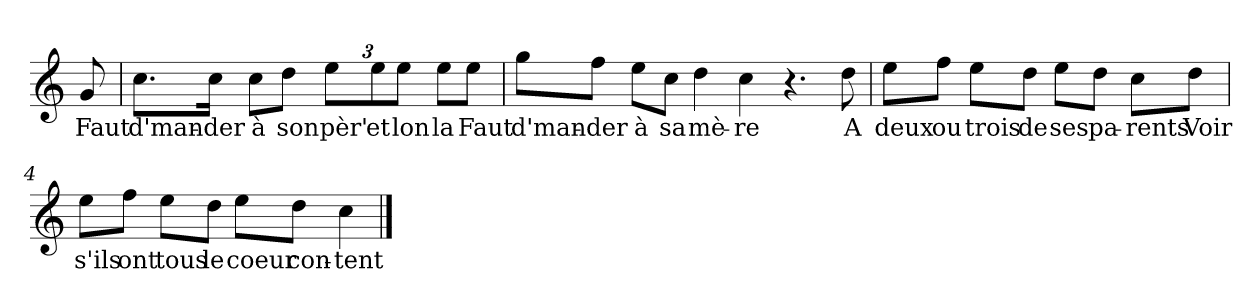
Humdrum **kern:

**kern	**text
*part1	*part1
*staff1	*staff1
*clefG2	*
*k[]	*
*C:	*
=	=
!	!LO:LY:b
8g/	Faut
=1	=1
!	!LO:LY:b
8.cc\L	d'man-
!	!LO:LY:b
16cc\Jk	-der
!	!LO:LY:b
8cc\L	à
!	!LO:LY:b
8dd\J	son
!	!LO:LY:b
12ee\L	pèr'
!	!LO:LY:b
12ee\	et
!	!LO:LY:b
12ee\J	lon
!	!LO:LY:b
8ee\L	la
!	!LO:LY:b
8ee\J	Faut
=2	=2
!	!LO:LY:b
8gg\L	d'man-
!	!LO:LY:b
8ff\J	-der
!	!LO:LY:b
8ee\L	à
!	!LO:LY:b
8cc\J	sa
!	!LO:LY:b
4dd\	mè-
!	!LO:LY:b
4cc\	-re
4.r	.
!	!LO:LY:b
8dd\	A
!!LO:LB:g=z
=3	=3
!	!LO:LY:b
8ee\L	deux
!	!LO:LY:b
8ff\J	ou
!	!LO:LY:b
8ee\L	trois
!	!LO:LY:b
8dd\J	de
!	!LO:LY:b
8ee\L	ses
!	!LO:LY:b
8dd\J	pa-
!	!LO:LY:b
8cc\L	-rents
!	!LO:LY:b
8dd\J	Voir
=4	=4
!	!LO:LY:b
8ee\L	s'ils
!	!LO:LY:b
8ff\J	ont
!	!LO:LY:b
8ee\L	tous
!	!LO:LY:b
8dd\J	le
!	!LO:LY:b
8ee\L	coeur
!	!LO:LY:b
8dd\J	con-
!	!LO:LY:b
4cc\	-tent
==	==
*-	*-
